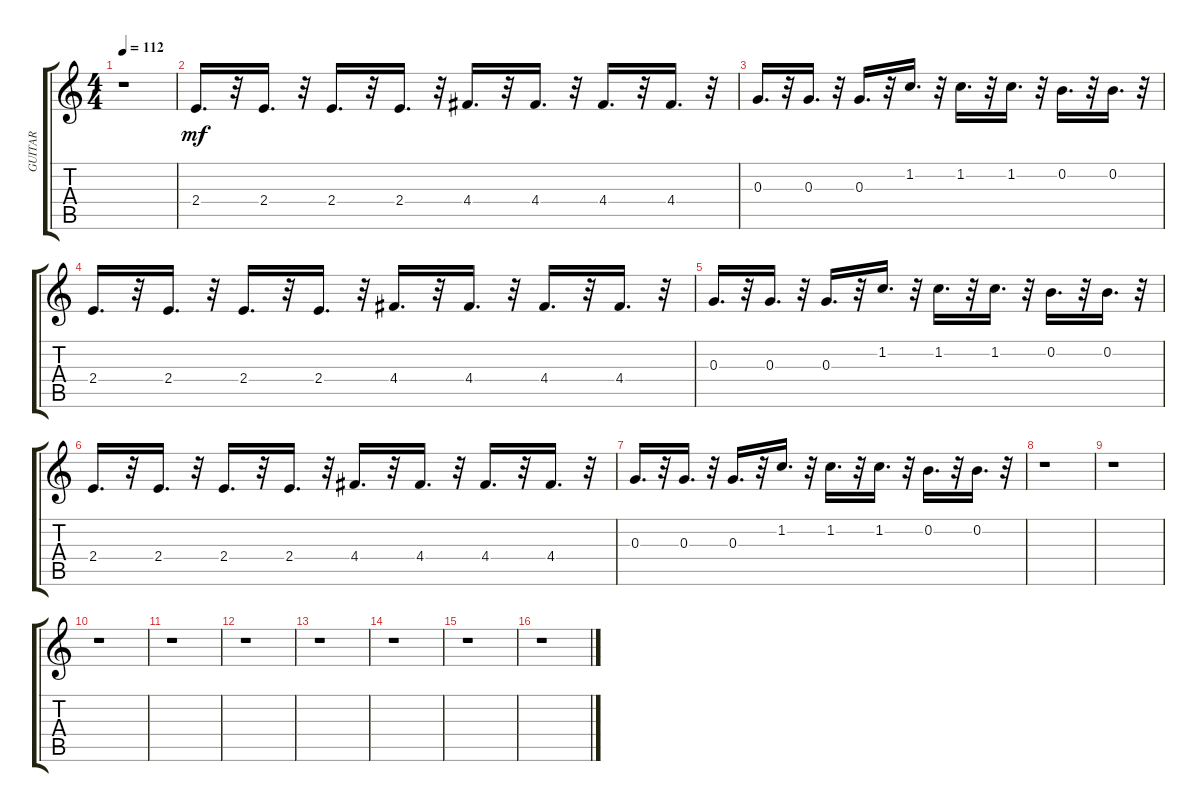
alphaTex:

\track ("GUITAR" "GUITAR") {instrument distortionguitar}
\staff {score tabs}
\tuning (E4 B3 G3 D3 A2 E2) {hide}
\ts (4 4)
\tempo 112
\clef g2
\ks c
r.1{dy mf} |
2.4.16{d} r.32 2.4.16{d} r.32 2.4.16{d} r.32 2.4.16{d} r.32 4.4.16{d} r.32 4.4.16{d} r.32 4.4.16{d} r.32 4.4.16{d} r.32 |
0.3.16{d} r.32 0.3.16{d} r.32 0.3.16{d} r.32 1.2.16{d} r.32 1.2.16{d} r.32 1.2.16{d} r.32 0.2.16{d} r.32 0.2.16{d} r.32 |
2.4.16{d} r.32 2.4.16{d} r.32 2.4.16{d} r.32 2.4.16{d} r.32 4.4.16{d} r.32 4.4.16{d} r.32 4.4.16{d} r.32 4.4.16{d} r.32 |
0.3.16{d} r.32 0.3.16{d} r.32 0.3.16{d} r.32 1.2.16{d} r.32 1.2.16{d} r.32 1.2.16{d} r.32 0.2.16{d} r.32 0.2.16{d} r.32 |
2.4.16{d} r.32 2.4.16{d} r.32 2.4.16{d} r.32 2.4.16{d} r.32 4.4.16{d} r.32 4.4.16{d} r.32 4.4.16{d} r.32 4.4.16{d} r.32 |
0.3.16{d} r.32 0.3.16{d} r.32 0.3.16{d} r.32 1.2.16{d} r.32 1.2.16{d} r.32 1.2.16{d} r.32 0.2.16{d} r.32 0.2.16{d} r.32 |
r.1 |
r.1 |
r.1 |
r.1 |
r.1 |
r.1 |
r.1 |
r.1 |
r.1
